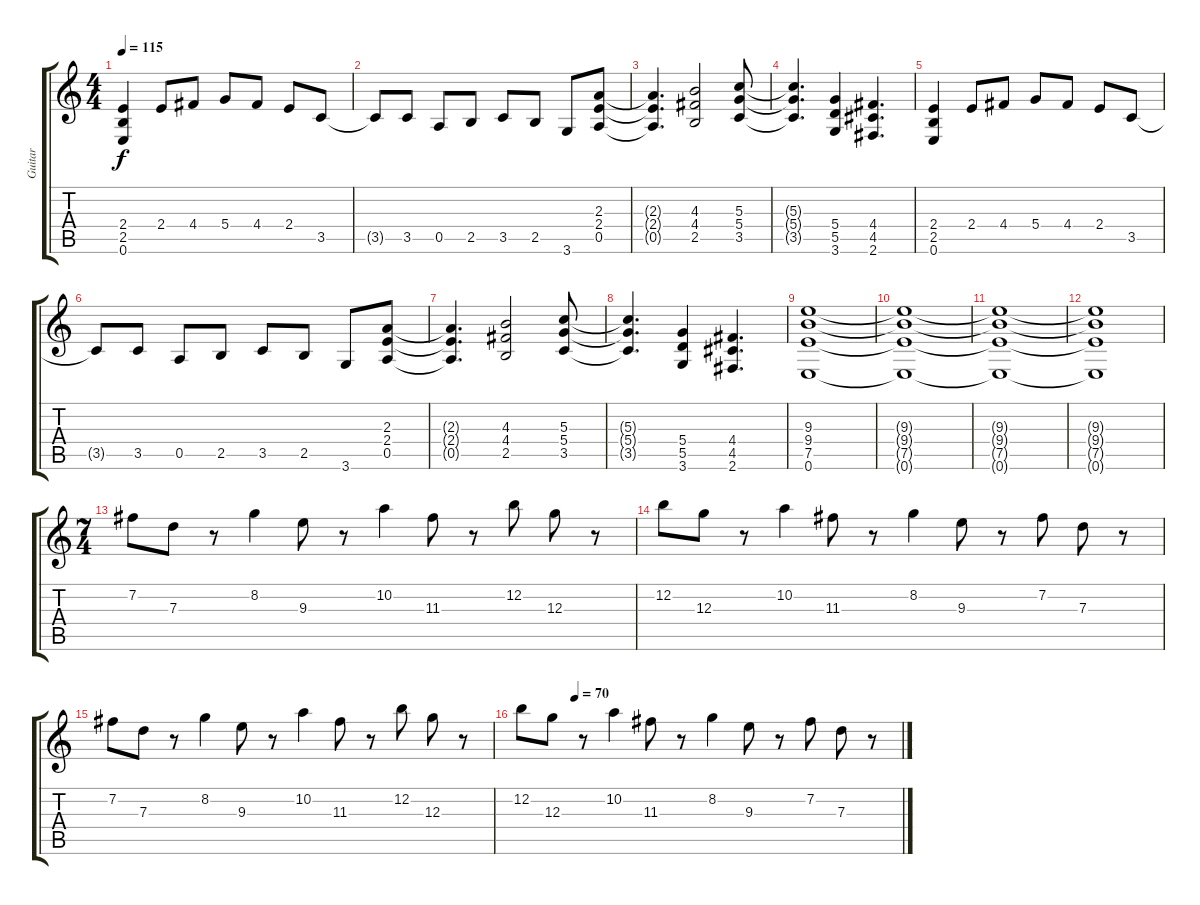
\track ("Guitar" "Guitar") {instrument overdrivenguitar}
\staff {score tabs}
\tuning (E4 B3 G3 D3 A2 E2) {hide}
\ts (4 4)
\tempo 115
\clef g2
\ks c
(2.4 2.5 0.6).4{dy f} 2.4.8 4.4.8 5.4.8 4.4.8 2.4.8 3.5.8 |
3.5{t}.8 3.5.8 0.5.8 2.5.8 3.5.8 2.5.8 3.6.8 (2.3 2.4 0.5).8 |
(2.3{t} 2.4{t} 0.5{t}).4{d} (4.3 4.4 2.5).2 (5.3 5.4 3.5).8 |
(5.3{t} 5.4{t} 3.5{t}).4{d} (5.4 5.5 3.6).4 (4.4 4.5 2.6).4{d} |
(2.4 2.5 0.6).4 2.4.8 4.4.8 5.4.8 4.4.8 2.4.8 3.5.8 |
3.5{t}.8 3.5.8 0.5.8 2.5.8 3.5.8 2.5.8 3.6.8 (2.3 2.4 0.5).8 |
(2.3{t} 2.4{t} 0.5{t}).4{d} (4.3 4.4 2.5).2 (5.3 5.4 3.5).8 |
(5.3{t} 5.4{t} 3.5{t}).4{d} (5.4 5.5 3.6).4 (4.4 4.5 2.6).4{d} |
(9.3 9.4 7.5 0.6).1 |
(9.3{t} 9.4{t} 7.5{t} 0.6{t}).1 |
(9.3{t} 9.4{t} 7.5{t} 0.6{t}).1 |
(9.3{t} 9.4{t} 7.5{t} 0.6{t}).1 |
\ts (7 4)
7.2.8{volume 13} 7.3.8 r.8 8.2.4 9.3.8 r.8 10.2.4 11.3.8 r.8 12.2.8 12.3.8 r.8 |
12.2.8 12.3.8 r.8 10.2.4 11.3.8 r.8 8.2.4 9.3.8 r.8 7.2.8 7.3.8 r.8 |
7.2.8 7.3.8 r.8 8.2.4 9.3.8 r.8 10.2.4 11.3.8 r.8 12.2.8 12.3.8 r.8 |
\tempo (70 0.14285714285714285)
12.2.8 12.3.8 r.8 10.2.4 11.3.8 r.8 8.2.4 9.3.8 r.8 7.2.8 7.3.8 r.8
